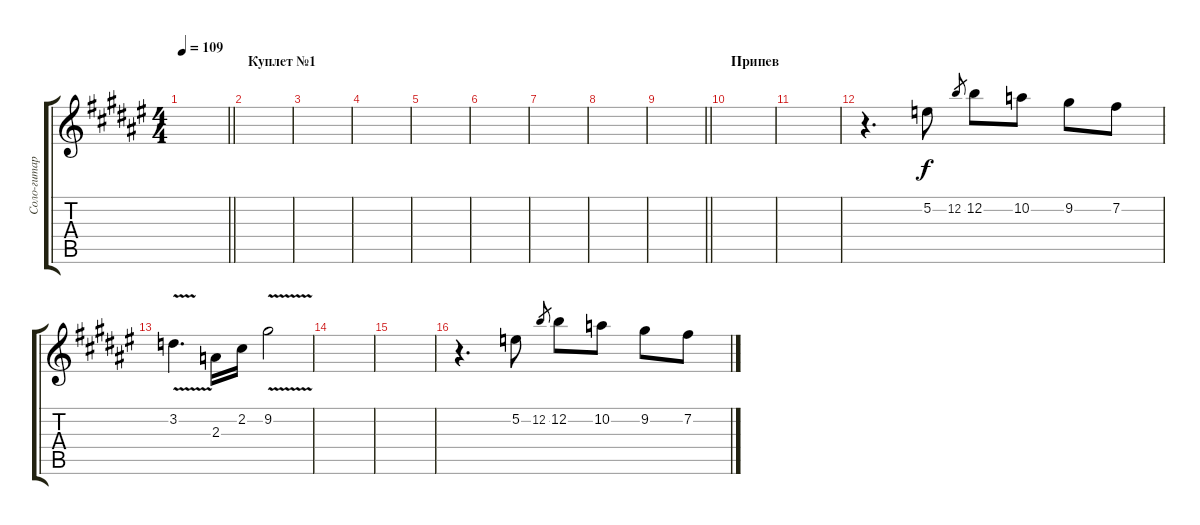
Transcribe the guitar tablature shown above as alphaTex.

\track ("Соло-гитара (Р.Чуйков)" "Соло-гитар") {instrument distortionguitar}
\staff {score tabs}
\tuning (E4 B3 G3 D3 A2 E2) {hide}
\ts (4 4)
\tempo 109
\clef g2
\barLineRight lightlight
\ks f#
|
\section ("" "Куплет №1")
|
|
|
|
|
|
|
\barLineRight lightlight
|
\section ("" "Припев")
|
|
r.4{d} 5.2.8 12.2.8{gr} 12.2.8 10.2.8 9.2.8 7.2.8 |
3.2{v}.4{d} 2.3.16 2.2.16 9.2{v}.2 |
|
|
r.4{d} 5.2.8 12.2.8{gr} 12.2.8 10.2.8 9.2.8 7.2.8
